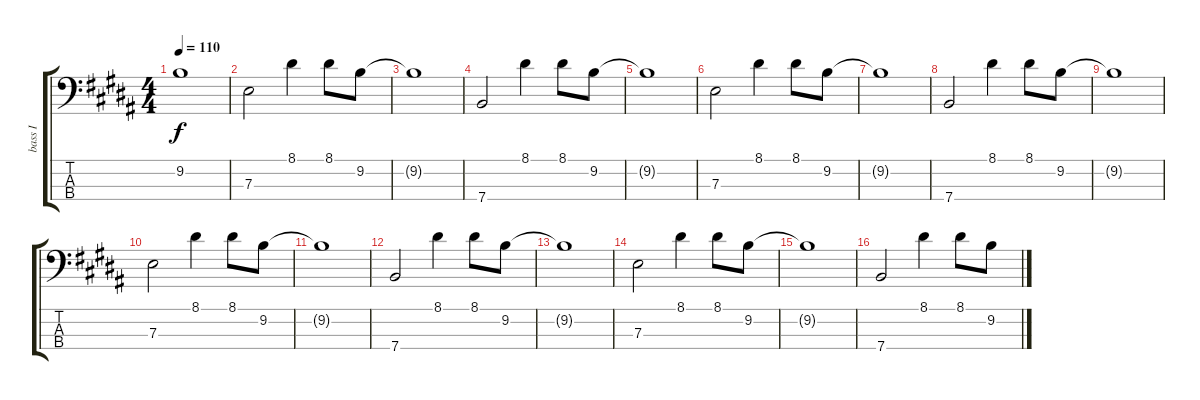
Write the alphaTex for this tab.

\track ("bass I" "bass I") {instrument electricbasspick}
\staff {score tabs}
\tuning (G2 D2 A1 E1) {hide}
\ts (4 4)
\tempo 110
\clef f4
\ks b
9.2{t}.1{dy f} |
7.3.2 8.1.4 8.1.8 9.2.8 |
9.2{t}.1 |
7.4.2 8.1.4 8.1.8 9.2.8 |
9.2{t}.1 |
7.3.2 8.1.4 8.1.8 9.2.8 |
9.2{t}.1 |
7.4.2 8.1.4 8.1.8 9.2.8 |
9.2{t}.1 |
7.3.2 8.1.4 8.1.8 9.2.8 |
9.2{t}.1 |
7.4.2 8.1.4 8.1.8 9.2.8 |
9.2{t}.1 |
7.3.2 8.1.4 8.1.8 9.2.8 |
9.2{t}.1 |
7.4.2 8.1.4 8.1.8 9.2.8
